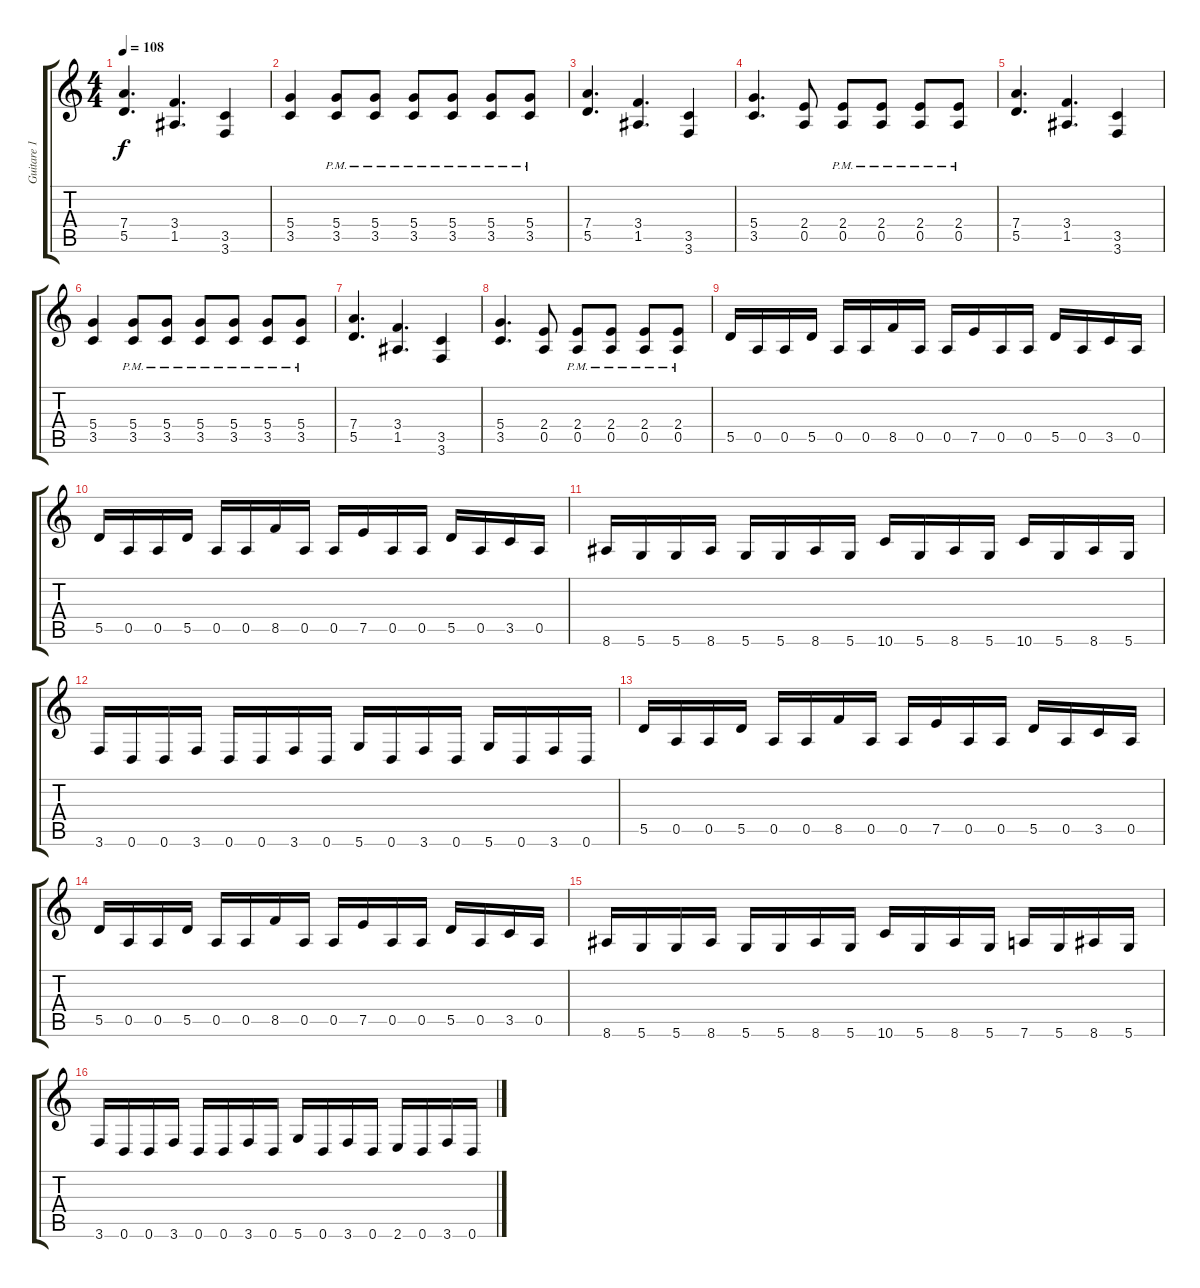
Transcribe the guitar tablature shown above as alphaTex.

\track ("Guitare 1" "Guitare 1") {instrument distortionguitar}
\staff {score tabs}
\tuning (E4 B3 G3 D3 A2 D2) {hide}
\ts (4 4)
\tempo 108
\clef g2
\ks c
(7.4 5.5).4{d dy f} (3.4 1.5).4{d} (3.5 3.6).4 |
(5.4 3.5).4 (5.4 3.5{pm}).8 (5.4 3.5{pm}).8 (5.4 3.5{pm}).8 (5.4 3.5{pm}).8 (5.4 3.5{pm}).8 (5.4 3.5{pm}).8 |
(7.4 5.5).4{d} (3.4 1.5).4{d} (3.5 3.6).4 |
(5.4 3.5).4{d} (2.4 0.5).8 (2.4{pm} 0.5{pm}).8 (2.4{pm} 0.5{pm}).8 (2.4{pm} 0.5{pm}).8 (2.4{pm} 0.5{pm}).8 |
(7.4 5.5).4{d} (3.4 1.5).4{d} (3.5 3.6).4 |
(5.4 3.5).4 (5.4 3.5{pm}).8 (5.4 3.5{pm}).8 (5.4 3.5{pm}).8 (5.4 3.5{pm}).8 (5.4 3.5{pm}).8 (5.4 3.5{pm}).8 |
(7.4 5.5).4{d} (3.4 1.5).4{d} (3.5 3.6).4 |
(5.4 3.5).4{d} (2.4 0.5).8 (2.4{pm} 0.5{pm}).8 (2.4{pm} 0.5{pm}).8 (2.4{pm} 0.5{pm}).8 (2.4{pm} 0.5{pm}).8 |
5.5.16 0.5.16 0.5.16 5.5.16 0.5.16 0.5.16 8.5.16 0.5.16 0.5.16 7.5.16 0.5.16 0.5.16 5.5.16 0.5.16 3.5.16 0.5.16 |
5.5.16 0.5.16 0.5.16 5.5.16 0.5.16 0.5.16 8.5.16 0.5.16 0.5.16 7.5.16 0.5.16 0.5.16 5.5.16 0.5.16 3.5.16 0.5.16 |
8.6.16 5.6.16 5.6.16 8.6.16 5.6.16 5.6.16 8.6.16 5.6.16 10.6.16 5.6.16 8.6.16 5.6.16 10.6.16 5.6.16 8.6.16 5.6.16 |
3.6.16 0.6.16 0.6.16 3.6.16 0.6.16 0.6.16 3.6.16 0.6.16 5.6.16 0.6.16 3.6.16 0.6.16 5.6.16 0.6.16 3.6.16 0.6.16 |
5.5.16 0.5.16 0.5.16 5.5.16 0.5.16 0.5.16 8.5.16 0.5.16 0.5.16 7.5.16 0.5.16 0.5.16 5.5.16 0.5.16 3.5.16 0.5.16 |
5.5.16 0.5.16 0.5.16 5.5.16 0.5.16 0.5.16 8.5.16 0.5.16 0.5.16 7.5.16 0.5.16 0.5.16 5.5.16 0.5.16 3.5.16 0.5.16 |
8.6.16 5.6.16 5.6.16 8.6.16 5.6.16 5.6.16 8.6.16 5.6.16 10.6.16 5.6.16 8.6.16 5.6.16 7.6.16 5.6.16 8.6.16 5.6.16 |
3.6.16 0.6.16 0.6.16 3.6.16 0.6.16 0.6.16 3.6.16 0.6.16 5.6.16 0.6.16 3.6.16 0.6.16 2.6.16 0.6.16 3.6.16 0.6.16
